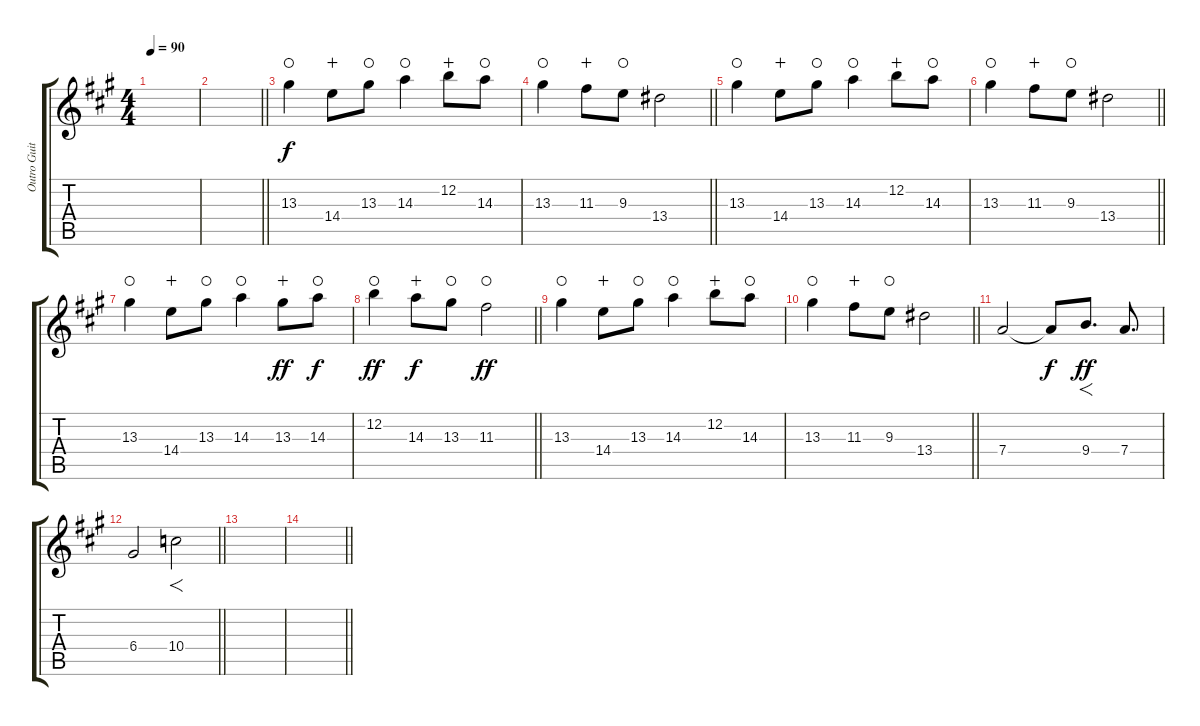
\track ("Outro Guitar 2" "Outro Guit") {instrument distortionguitar}
\staff {score tabs}
\tuning (E4 B3 G3 D3 A2 E2) {hide}
\ts (4 4)
\tempo 90
\clef g2
\ks a
|
\barLineRight lightlight
|
13.3.4{volume 10 instrument distortionguitar waho} 14.4.8{wahc} 13.3.8{waho} 14.3.4{waho} 12.2.8{wahc} 14.3.8{waho} |
\barLineRight lightlight
13.3.4{waho} 11.3.8{wahc} 9.3.8{waho} 13.4.2 |
13.3.4{waho} 14.4.8{wahc} 13.3.8{waho} 14.3.4{waho} 12.2.8{wahc} 14.3.8{waho} |
\barLineRight lightlight
13.3.4{waho} 11.3.8{wahc} 9.3.8{waho} 13.4.2 |
13.3.4{dy f waho} 14.4.8{wahc} 13.3.8{waho} 14.3.4{waho} 13.3.8{dy ff wahc} 14.3.8{dy f waho} |
\barLineRight lightlight
12.2.4{dy ff waho} 14.3.8{dy f wahc} 13.3.8{waho} 11.3.2{dy ff waho} |
13.3.4{waho} 14.4.8{wahc} 13.3.8{waho} 14.3.4{waho} 12.2.8{wahc} 14.3.8{waho} |
\barLineRight lightlight
13.3.4{waho} 11.3.8{wahc} 9.3.8{waho} 13.4.2 |
7.4.2 7.4{t}.8{dy f} 9.4.8{f d dy ff} 7.4.8{d} |
\barLineRight lightlight
6.4.2 10.4.2{f} |
|
\barLineRight lightlight
